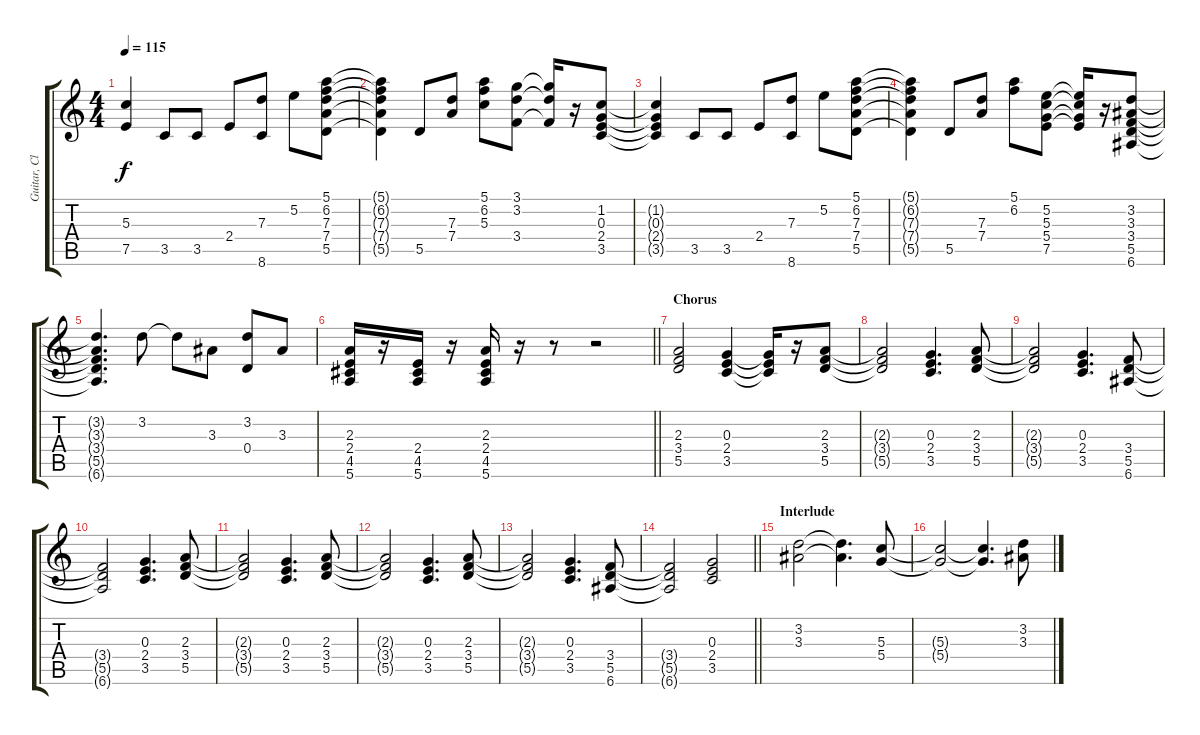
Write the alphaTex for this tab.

\track ("Guitar, Clean" "Guitar, Cl") {instrument electricguitarclean}
\staff {score tabs}
\tuning (E4 B3 G3 D3 A2 E2) {hide}
\ts (4 4)
\tempo 115
\clef g2
\ks c
(5.3 7.5).4{dy f} 3.5.8 3.5.8 2.4.8 (7.3 8.6).8 5.2.8 (5.1 6.2 7.3 7.4 5.5).8 |
(5.1{t} 6.2{t} 7.3{t} 7.4{t} 5.5{t}).4 5.5.8 (7.3 7.4).8 (5.1 6.2 5.3).8 (3.1 3.2 3.4).8 (3.1{t} 3.2{t} 3.4{t}).16 r.16 (1.2 0.3 2.4 3.5).8 |
(1.2{t} 0.3{t} 2.4{t} 3.5{t}).4 3.5.8 3.5.8 2.4.8 (7.3 8.6).8 5.2.8 (5.1 6.2 7.3 7.4 5.5).8 |
(5.1{t} 6.2{t} 7.3{t} 7.4{t} 5.5{t}).4 5.5.8 (7.3 7.4).8 (5.1 6.2).8 (5.2 5.3 5.4 7.5).8 (5.2{t} 5.3{t} 5.4{t} 7.5{t}).16 r.16 (3.2 3.3 3.4 5.5 6.6).8 |
(3.2{t} 3.3{t} 3.4{t} 5.5{t} 6.6{t}).4{d} 3.2.8 3.2{t}.8 3.3.8 (3.2 0.4).8 3.3.8 |
\barLineRight lightlight
(2.3 2.4 4.5 5.6).16 r.16 (2.4 4.5 5.6).16 r.16 (2.3 2.4 4.5 5.6).16 r.16 r.8 r.2 |
\section ("" "Chorus")
(2.3 3.4 5.5).2 (0.3 2.4 3.5).4 (0.3{t} 2.4{t} 3.5{t}).16 r.16 (2.3 3.4 5.5).8 |
(2.3{t} 3.4{t} 5.5{t}).2 (0.3 2.4 3.5).4{d} (2.3 3.4 5.5).8 |
(2.3{t} 3.4{t} 5.5{t}).2 (0.3 2.4 3.5).4{d} (3.4 5.5 6.6).8 |
(3.4{t} 5.5{t} 6.6{t}).2 (0.3 2.4 3.5).4{d} (2.3 3.4 5.5).8 |
(2.3{t} 3.4{t} 5.5{t}).2 (0.3 2.4 3.5).4{d} (2.3 3.4 5.5).8 |
(2.3{t} 3.4{t} 5.5{t}).2 (0.3 2.4 3.5).4{d} (2.3 3.4 5.5).8 |
(2.3{t} 3.4{t} 5.5{t}).2 (0.3 2.4 3.5).4{d} (3.4 5.5 6.6).8 |
\barLineRight lightlight
(3.4{t} 5.5{t} 6.6{t}).2 (0.3 2.4 3.5).2 |
\section ("" "Interlude")
(3.2 3.3).2 (3.2{t} 3.3{t}).4{d} (5.3 5.4).8 |
(5.3{t} 5.4{t}).2 (5.3{t} 5.4{t}).4{d} (3.2 3.3).8
